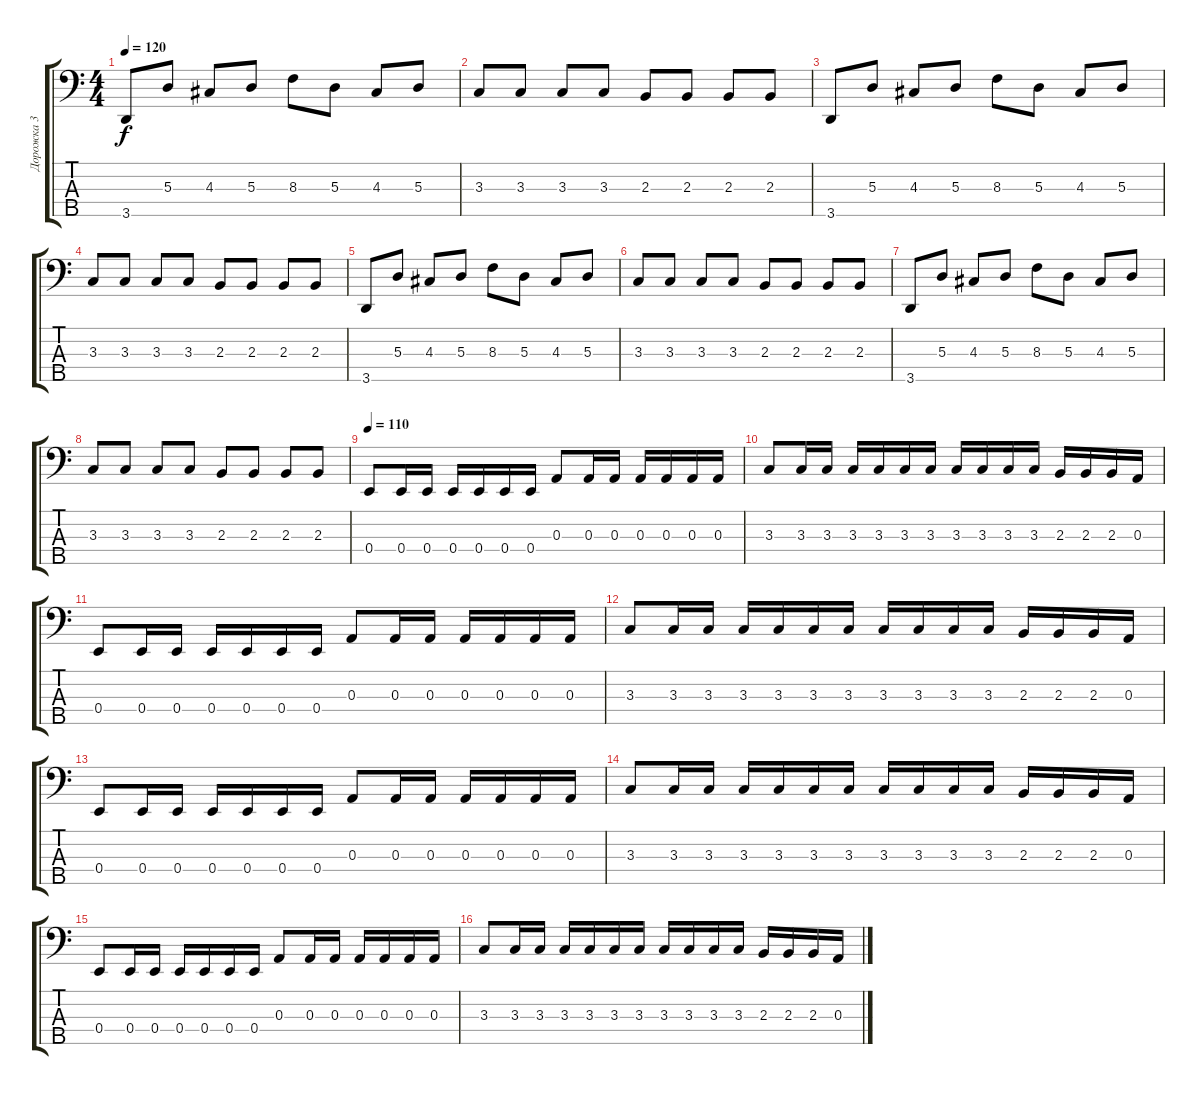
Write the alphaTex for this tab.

\track ("Дорожка 3" "Дорожка 3") {instrument electricbassfinger}
\staff {score tabs}
\tuning (G2 D2 A1 E1 B0) {hide}
\ts (4 4)
\tempo 120
\clef f4
\ks c
3.5.8{dy f} 5.3.8 4.3.8 5.3.8 8.3.8 5.3.8 4.3.8 5.3.8 |
3.3.8 3.3.8 3.3.8 3.3.8 2.3.8 2.3.8 2.3.8 2.3.8 |
3.5.8 5.3.8 4.3.8 5.3.8 8.3.8 5.3.8 4.3.8 5.3.8 |
3.3.8 3.3.8 3.3.8 3.3.8 2.3.8 2.3.8 2.3.8 2.3.8 |
3.5.8 5.3.8 4.3.8 5.3.8 8.3.8 5.3.8 4.3.8 5.3.8 |
3.3.8 3.3.8 3.3.8 3.3.8 2.3.8 2.3.8 2.3.8 2.3.8 |
3.5.8 5.3.8 4.3.8 5.3.8 8.3.8 5.3.8 4.3.8 5.3.8 |
3.3.8 3.3.8 3.3.8 3.3.8 2.3.8 2.3.8 2.3.8 2.3.8 |
\tempo 110
0.4.8 0.4.16 0.4.16 0.4.16 0.4.16 0.4.16 0.4.16 0.3.8 0.3.16 0.3.16 0.3.16 0.3.16 0.3.16 0.3.16 |
3.3.8 3.3.16 3.3.16 3.3.16 3.3.16 3.3.16 3.3.16 3.3.16 3.3.16 3.3.16 3.3.16 2.3.16 2.3.16 2.3.16 0.3.16 |
0.4.8 0.4.16 0.4.16 0.4.16 0.4.16 0.4.16 0.4.16 0.3.8 0.3.16 0.3.16 0.3.16 0.3.16 0.3.16 0.3.16 |
3.3.8 3.3.16 3.3.16 3.3.16 3.3.16 3.3.16 3.3.16 3.3.16 3.3.16 3.3.16 3.3.16 2.3.16 2.3.16 2.3.16 0.3.16 |
0.4.8 0.4.16 0.4.16 0.4.16 0.4.16 0.4.16 0.4.16 0.3.8 0.3.16 0.3.16 0.3.16 0.3.16 0.3.16 0.3.16 |
3.3.8 3.3.16 3.3.16 3.3.16 3.3.16 3.3.16 3.3.16 3.3.16 3.3.16 3.3.16 3.3.16 2.3.16 2.3.16 2.3.16 0.3.16 |
0.4.8 0.4.16 0.4.16 0.4.16 0.4.16 0.4.16 0.4.16 0.3.8 0.3.16 0.3.16 0.3.16 0.3.16 0.3.16 0.3.16 |
3.3.8 3.3.16 3.3.16 3.3.16 3.3.16 3.3.16 3.3.16 3.3.16 3.3.16 3.3.16 3.3.16 2.3.16 2.3.16 2.3.16 0.3.16
